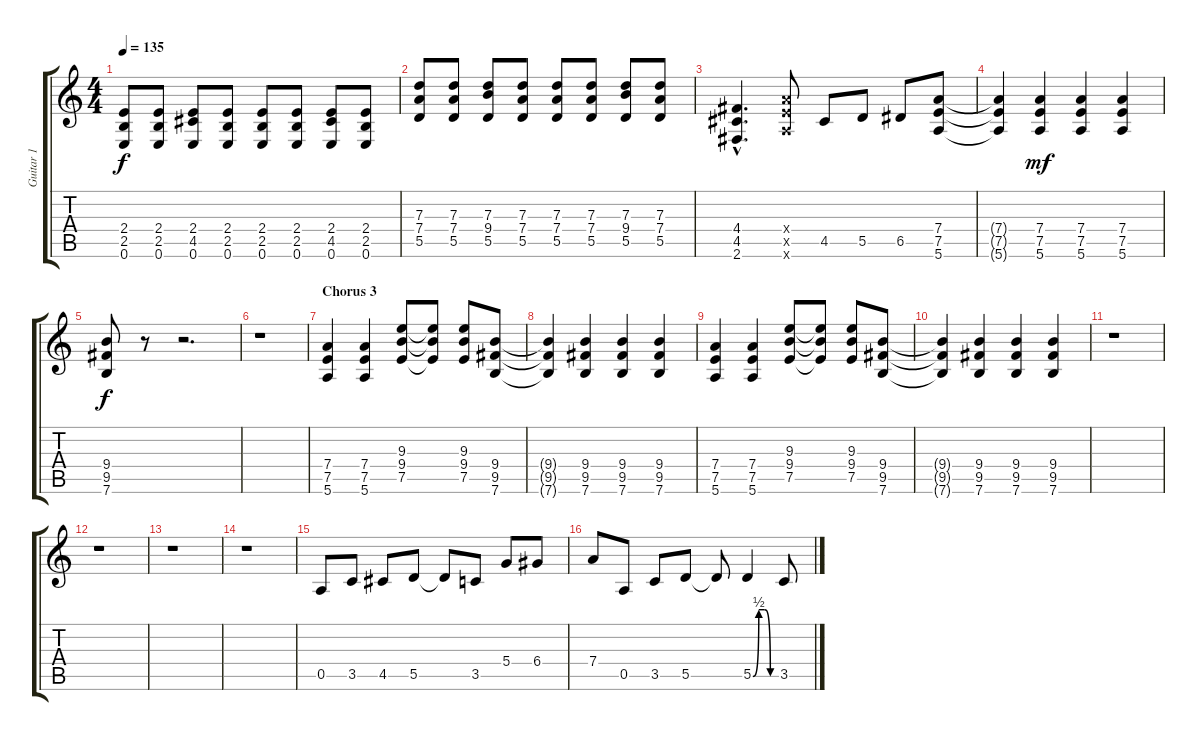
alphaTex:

\track ("Guitar 1" "Guitar 1") {instrument distortionguitar}
\staff {score tabs}
\tuning (E4 B3 G3 D3 A2 E2) {hide}
\ts (4 4)
\tempo 135
\clef g2
\ks c
(2.4 2.5 0.6).8{dy f} (2.4 2.5 0.6).8 (2.4 4.5 0.6).8 (2.4 2.5 0.6).8 (2.4 2.5 0.6).8 (2.4 2.5 0.6).8 (2.4 4.5 0.6).8 (2.4 2.5 0.6).8 |
(7.3 7.4 5.5).8 (7.3 7.4 5.5).8 (7.3 9.4 5.5).8 (7.3 7.4 5.5).8 (7.3 7.4 5.5).8 (7.3 7.4 5.5).8 (7.3 9.4 5.5).8 (7.3 7.4 5.5).8 |
(4.4{hac} 4.5{hac} 2.6{hac}).4{d volume 13} (7.4{x} 7.5{x} 5.6{x}).8 4.5.8 5.5.8 6.5.8 (7.4 7.5 5.6).8 |
(7.4{t} 7.5{t} 5.6{t}).4 (7.4 7.5 5.6).4{dy mf} (7.4 7.5 5.6).4 (7.4 7.5 5.6).4 |
(9.4 9.5 7.6).8{dy f} r.8 r.2{d} |
r.1 |
\section ("" "Chorus 3")
(7.4 7.5 5.6).4 (7.4 7.5 5.6).4 (9.3 9.4 7.5).8 (9.3{t} 9.4{t} 7.5{t}).8 (9.3 9.4 7.5).8 (9.4 9.5 7.6).8 |
(9.4{t} 9.5{t} 7.6{t}).4 (9.4 9.5 7.6).4 (9.4 9.5 7.6).4 (9.4 9.5 7.6).4 |
(7.4 7.5 5.6).4 (7.4 7.5 5.6).4 (9.3 9.4 7.5).8 (9.3{t} 9.4{t} 7.5{t}).8 (9.3 9.4 7.5).8 (9.4 9.5 7.6).8 |
(9.4{t} 9.5{t} 7.6{t}).4 (9.4 9.5 7.6).4 (9.4 9.5 7.6).4 (9.4 9.5 7.6).4 |
r.1 |
r.1 |
r.1 |
r.1 |
0.5.8 3.5.8 4.5.8 5.5.8 5.5{t}.8 3.5.8 5.4.8 6.4.8 |
7.4.8 0.5.8 3.5.8 5.5.8 5.5{t}.8 5.5{be (custom 0 0 15 2 30 2 45 0 60 0)}.4 3.5.8
